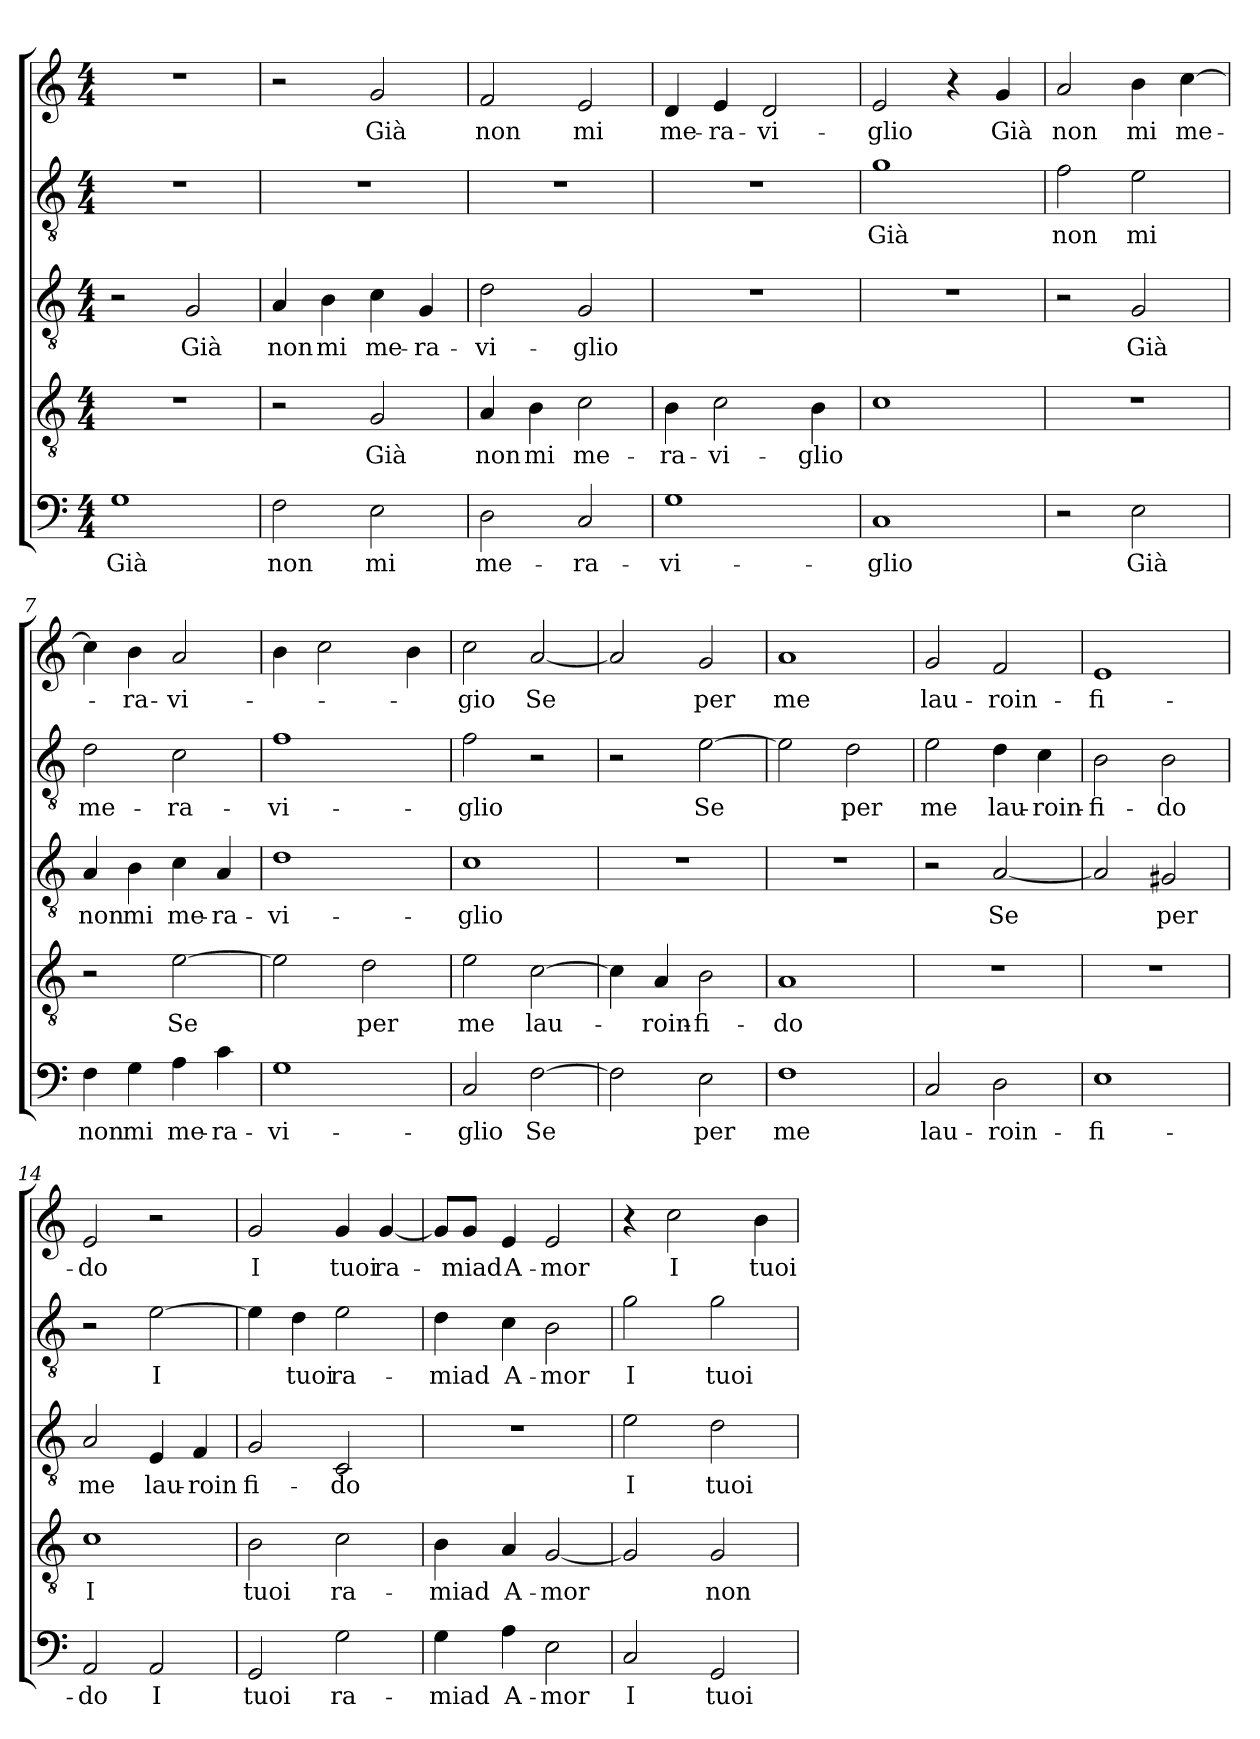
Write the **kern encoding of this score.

**kern	**text	**kern	**text	**kern	**text	**kern	**text	**kern	**text
*part5	*part5	*part4	*part4	*part3	*part3	*part2	*part2	*part1	*part1
*staff5	*staff5	*staff4	*staff4	*staff3	*staff3	*staff2	*staff2	*staff1	*staff1
*clefF4	*	*clefGv2	*	*clefGv2	*	*clefGv2	*	*clefG2	*
*k[]	*	*k[]	*	*k[]	*	*k[]	*	*k[]	*
*M4/4	*	*M4/4	*	*M4/4	*	*M4/4	*	*M4/4	*
=1	=1	=1	=1	=1	=1	=1	=1	=1	=1
1G\	Già	1r	.	2r	.	1r	.	1r	.
.	.	.	.	2G/	Già	.	.	.	.
=2	=2	=2	=2	=2	=2	=2	=2	=2	=2
2F\	non	2r	.	4A/	non	1r	.	2r	.
.	.	.	.	4B\	mi	.	.	.	.
2E\	mi	2G/	Già	4c\	me-	.	.	2g/	Già
.	.	.	.	4G/	ra-	.	.	.	.
=3	=3	=3	=3	=3	=3	=3	=3	=3	=3
2D\	me-	4A/	non	2d\	vi-	1r	.	2f/	non
.	.	4B\	mi	.	.	.	.	.	.
2C/	ra-	2c\	me-	2G/	glio	.	.	2e/	mi
=4	=4	=4	=4	=4	=4	=4	=4	=4	=4
1G\	vi-	4B\	ra-	1r	.	1r	.	4d/	me-
.	.	2c\	vi-	.	.	.	.	4e/	ra-
.	.	.	.	.	.	.	.	2d/	vi-
.	.	4B\	glio	.	.	.	.	.	.
=5	=5	=5	=5	=5	=5	=5	=5	=5	=5
1C/	glio	1c\	.	1r	.	1g\	Già	2e/	glio
.	.	.	.	.	.	.	.	4r	.
.	.	.	.	.	.	.	.	4g/	Già
=6	=6	=6	=6	=6	=6	=6	=6	=6	=6
2r	.	1r	.	2r	.	2f\	non	2a/	non
2E\	Già	.	.	2G/	Già	2e\	mi	4b\	mi
.	.	.	.	.	.	.	.	[4cc\	me-
=7	=7	=7	=7	=7	=7	=7	=7	=7	=7
4F\	non	2r	.	4A/	non	2d\	me-	4cc\]	.
4G\	mi	.	.	4B\	mi	.	.	4b\	ra-
4A\	me-	[2e\	Se	4c\	me-	2c\	ra-	2a/	vi-
4c\	ra-	.	.	4A/	ra-	.	.	.	.
=8	=8	=8	=8	=8	=8	=8	=8	=8	=8
1G\	vi-	2e\]	.	1d\	vi-	1f\	vi-	4b\	.
.	.	.	.	.	.	.	.	2cc\	.
.	.	2d\	per	.	.	.	.	.	.
.	.	.	.	.	.	.	.	4b\	.
=9	=9	=9	=9	=9	=9	=9	=9	=9	=9
2C/	glio	2e\	me	1c\	glio	2f\	glio	2cc\	gio
[2F\	Se	[2c\	lau-	.	.	2r	.	[2a/	Se
=10	=10	=10	=10	=10	=10	=10	=10	=10	=10
2F\]	.	4c\]	.	1r	.	2r	.	2a/]	.
.	.	4A/	roin-	.	.	.	.	.	.
2E\	per	2B\	fi-	.	.	[2e\	Se	2g/	per
=11	=11	=11	=11	=11	=11	=11	=11	=11	=11
1F\	me	1A/	do	1r	.	2e\]	.	1a/	me
.	.	.	.	.	.	2d\	per	.	.
=12	=12	=12	=12	=12	=12	=12	=12	=12	=12
2C/	lau-	1r	.	2r	.	2e\	me	2g/	lau-
2D\	roin-	.	.	[2A/	Se	4d\	lau-	2f/	roin-
.	.	.	.	.	.	4c\	roin-	.	.
=13	=13	=13	=13	=13	=13	=13	=13	=13	=13
1E\	fi-	1r	.	2A/]	.	2B\	fi-	1e/	fi-
.	.	.	.	2G#X/	per	2B\	do	.	.
=14	=14	=14	=14	=14	=14	=14	=14	=14	=14
2AA/	do	1c\	I	2A/	me	2r	.	2e/	do
2AA/	I	.	.	4E/	lau-	[2e\	I	2r	.
.	.	.	.	4F/	roin	.	.	.	.
=15	=15	=15	=15	=15	=15	=15	=15	=15	=15
2GG/	tuoi	2B\	tuoi	2G/	fi-	4e\]	.	2g/	I
.	.	.	.	.	.	4d\	tuoi	.	.
2G\	ra-	2c\	ra-	2C/	do	2e\	ra-	4g/	tuoi
.	.	.	.	.	.	.	.	[4g/	ra-
=16	=16	=16	=16	=16	=16	=16	=16	=16	=16
4G\	miad	4B\	miad	1r	.	4d\	miad	8g/L]	.
.	.	.	.	.	.	.	.	8g/J	miad
4A\	A-	4A/	A-	.	.	4c\	A-	4e/	A-
2E\	mor	[2G/	mor	.	.	2B\	mor	2e/	mor
=17	=17	=17	=17	=17	=17	=17	=17	=17	=17
2C/	I	2G/]	.	2e\	I	2g\	I	4r	.
.	.	.	.	.	.	.	.	2cc\	I
2GG/	tuoi	2G/	non	2d\	tuoi	2g\	tuoi	.	.
.	.	.	.	.	.	.	.	4b\	tuoi
=	=	=	=	=	=	=	=	=	=
*-	*-	*-	*-	*-	*-	*-	*-	*-	*-
